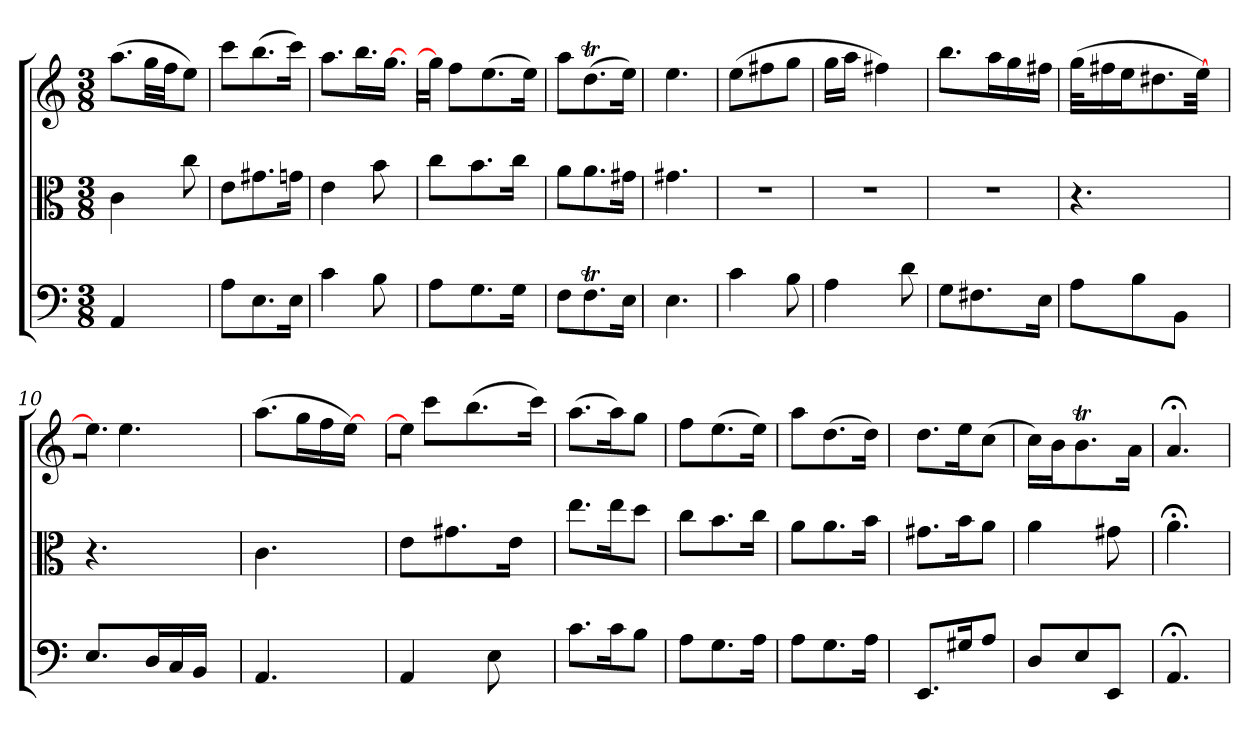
**kern	**dynam	**kern	**kern
*part3	*part3	*part2	*part1
*staff3	*staff3	*staff2	*staff1
*clefF4	*	*clefC3	*clefG2
*M3/8	*	*M3/8	*M3/8
=1	=1	=1	=1
4AA	.	4c	(8.aaL
.	.	.	32ggLL
.	.	.	32ffJJ
8ryy	.	8cc	8eeJ)
=2	=2	=2	=2
8AL	.	8eL	8cccL
8.E	.	8.g#X	(8.bb
16EJk	.	16gJk	16cccJk)
=3	=3	=3	=3
4c	.	4e	8.aaL
.	.	.	16.bbk
8B	.	8b	.
.	.	.	[16.ggJ
32ryy	.	32ryy	32ryy
=4	=4	=4	=4
8AL	.	8ccL	32ggJ]
.	.	.	8ffL
8.G	.	8.b	.
.	.	.	(8.ee
16GJk	.	16ccJk	.
.	.	.	16eeJk)
32ryy	.	32ryy	.
=5	=5	=5	=5
8FL	.	8aL	8aaL
8.FT	.	8.a	(8.ddT
16EJk	.	16g#XJk	16eeJk)
=6	=6	=6	=6
4.E	.	4.g#X	4.ee
=7	=7	=7	=7
4c	.	4.r	(8eeL
.	.	.	8ff#X
8B	.	.	8ggJ
=8	=8	=8	=8
4A	.	4.r	16ggLL
.	.	.	16aaJJ
.	.	.	4ff#X)
8d	.	.	.
=9	=9	=9	=9
8GL	.	4.r	8.bbL
8.F#X	.	.	.
.	.	.	16aaL
.	.	.	16gg
16EJk	.	.	16ff#XJJ
=10	=10	=10	=10
8AL	.	4.r	(32ggKLL
.	.	.	16ff#X
.	.	.	16eeJ
8B	.	.	.
.	.	.	8.dd#X
8BBJ	.	.	.
.	.	.	[32eeJ)
16.ryy	.	16.ryy	16.ryy
=10	=10	=10	=10
8.EL	.	4.r	16.eeJ]
.	.	.	4.ee
16DL	.	.	.
16C	.	.	.
16BBJJ	.	.	.
16.ryy	.	16.ryy	.
=11	=11	=11	=11
4.AA	.	4.c	(8.aaL
.	.	.	16ggL
.	.	.	16ffJ
.	.	.	[16eeJ)
16ryy	.	16ryy	16ryy
=12	=12	=12	=12
4AA	.	8eL	16eeJ]
.	.	.	8cccL
.	.	8.g#X	.
.	.	.	(8.bb
8E	.	.	.
.	.	16eJk	.
16ryy	.	16ryy	16cccJk)
=13	=13	=13	=13
8.cL	.	8.eeL	(8.aaL
16ck	.	16eek	16aak)
8BJ	.	8ddJ	8ggJ
=14	=14	=14	=14
8AL	.	8ccL	8ffL
8.G	.	8.b	(8.ee
16AJk	.	16ccJk	16eeJk)
=15	=15	=15	=15
8AL	.	8aL	8aaL
8.G	.	8.a	(8.dd
16AJk	.	16bJk	16ddJk)
=16	=16	=16	=16
8.EEL	.	8.g#XL	8.ddL
16G#Xk	.	16bk	16eek
8AJ	.	8aJ	(8ccJ
=17	=17	=17	=17
8DL	.	4a	16ccLL)
.	.	.	16bJ
8E	.	.	8.bt
8EEJ	.	8g#X	.
.	.	.	16aJk
=18	=18	=18	=18
4.AA;<	Fine	4.a;<	4.a;<
=	=	=	=
*-	*-	*-	*-
